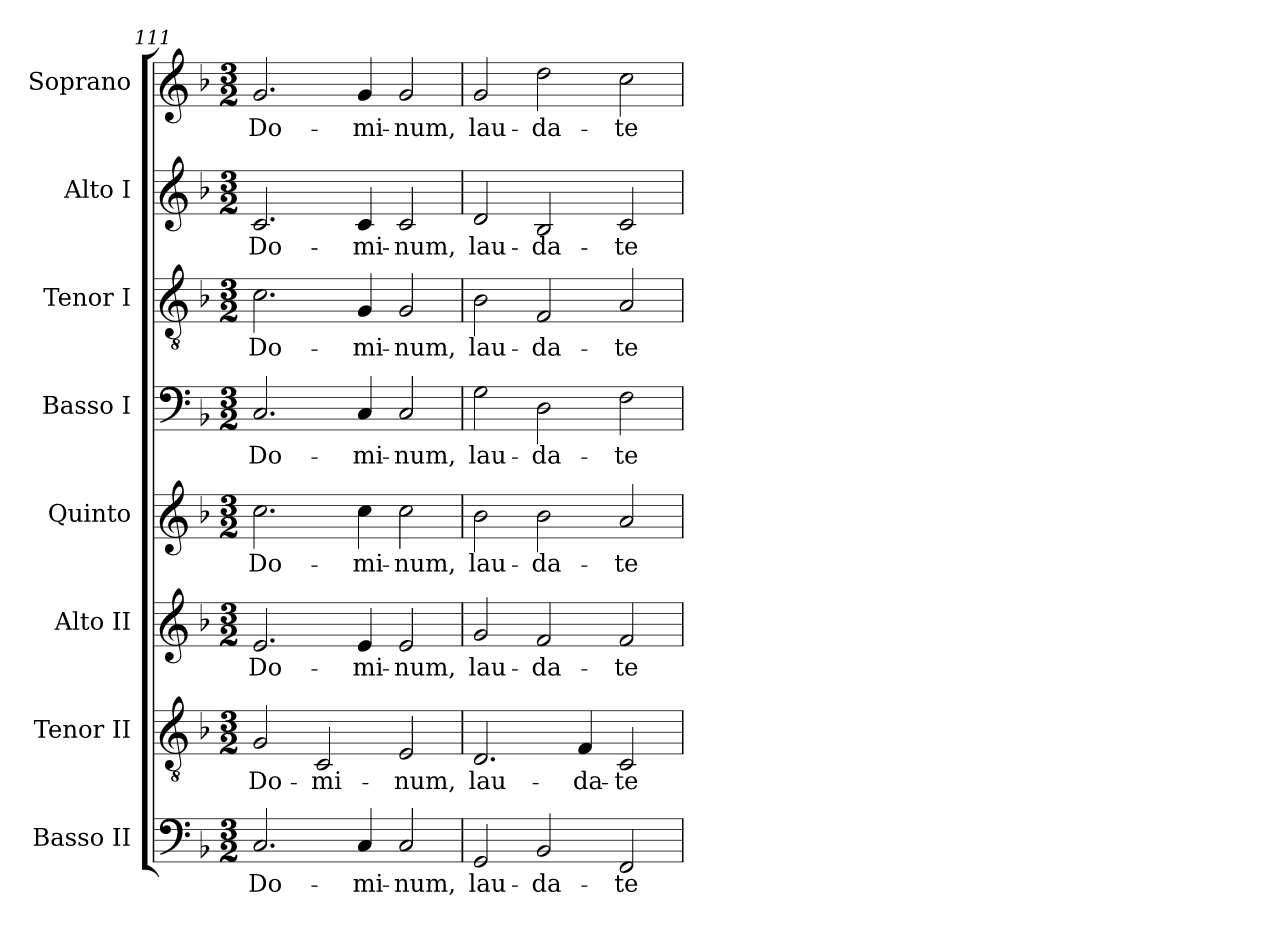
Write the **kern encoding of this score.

**kern	**text	**kern	**text	**kern	**text	**kern	**text	**kern	**text	**kern	**text	**kern	**text	**kern	**text
*part8	*part8	*part7	*part7	*part6	*part6	*part5	*part5	*part4	*part4	*part3	*part3	*part2	*part2	*part1	*part1
*staff8	*staff8	*staff7	*staff7	*staff6	*staff6	*staff5	*staff5	*staff4	*staff4	*staff3	*staff3	*staff2	*staff2	*staff1	*staff1
*I"Basso II	*	*I"Tenor II	*	*I"Alto II	*	*I"Quinto	*	*I"Basso I	*	*I"Tenor I	*	*I"Alto I	*	*I"Soprano	*
*I'B. 2	*	*I'T. 2	*	*I'A. 2	*	*I'Q.	*	*I'B. 1	*	*I'T. 1	*	*I'A. 1	*	*I'S.	*
*clefF4	*	*clefGv2	*	*clefG2	*	*clefG2	*	*clefF4	*	*clefGv2	*	*clefG2	*	*clefG2	*
*	*	*ITrd7c12	*	*	*	*	*	*	*	*ITrd7c12	*	*	*	*	*
*k[b-]	*	*k[b-]	*	*k[b-]	*	*k[b-]	*	*k[b-]	*	*k[b-]	*	*k[b-]	*	*k[b-]	*
*F:	*	*F:	*	*F:	*	*F:	*	*F:	*	*F:	*	*F:	*	*F:	*
*M3/2	*	*M3/2	*	*M3/2	*	*M3/2	*	*M3/2	*	*M3/2	*	*M3/2	*	*M3/2	*
=111	=111	=111	=111	=111	=111	=111	=111	=111	=111	=111	=111	=111	=111	=111	=111
!	!LO:LY:b:color=#000000	!	!	!	!	!	!	!	!	!	!	!	!	!	!
!	!	!	!LO:LY:b:color=#000000	!	!	!	!	!	!	!	!	!	!	!	!
!	!	!	!	!	!LO:LY:b:color=#000000	!	!	!	!	!	!	!	!	!	!
!	!	!	!	!	!	!	!LO:LY:b:color=#000000	!	!	!	!	!	!	!	!
!	!	!	!	!	!	!	!	!	!LO:LY:b:color=#000000	!	!	!	!	!	!
!	!	!	!	!	!	!	!	!	!	!	!LO:LY:b:color=#000000	!	!	!	!
!	!	!	!	!	!	!	!	!	!	!	!	!	!LO:LY:b:color=#000000	!	!
!	!	!	!	!	!	!	!	!	!	!	!	!	!	!	!LO:LY:b:color=#000000
2.Ci/	Do-	2GGi/	Do-	2.ei/	Do-	2.cci\	Do-	2.Ci/	Do-	2.Ci\	Do-	2.ci/	Do-	2.gi/	Do-
!	!	!	!LO:LY:b:color=#000000	!	!	!	!	!	!	!	!	!	!	!	!
.	.	2CCi/	-mi-	.	.	.	.	.	.	.	.	.	.	.	.
!	!LO:LY:b:color=#000000	!	!	!	!	!	!	!	!	!	!	!	!	!	!
!	!	!	!	!	!LO:LY:b:color=#000000	!	!	!	!	!	!	!	!	!	!
!	!	!	!	!	!	!	!LO:LY:b:color=#000000	!	!	!	!	!	!	!	!
!	!	!	!	!	!	!	!	!	!LO:LY:b:color=#000000	!	!	!	!	!	!
!	!	!	!	!	!	!	!	!	!	!	!LO:LY:b:color=#000000	!	!	!	!
!	!	!	!	!	!	!	!	!	!	!	!	!	!LO:LY:b:color=#000000	!	!
!	!	!	!	!	!	!	!	!	!	!	!	!	!	!	!LO:LY:b:color=#000000
4Ci/	-mi-	.	.	4ei/	-mi-	4cci\	-mi-	4Ci/	-mi-	4GGi/	-mi-	4ci/	-mi-	4gi/	-mi-
!	!LO:LY:b:color=#000000	!	!	!	!	!	!	!	!	!	!	!	!	!	!
!	!	!	!LO:LY:b:color=#000000	!	!	!	!	!	!	!	!	!	!	!	!
!	!	!	!	!	!LO:LY:b:color=#000000	!	!	!	!	!	!	!	!	!	!
!	!	!	!	!	!	!	!LO:LY:b:color=#000000	!	!	!	!	!	!	!	!
!	!	!	!	!	!	!	!	!	!LO:LY:b:color=#000000	!	!	!	!	!	!
!	!	!	!	!	!	!	!	!	!	!	!LO:LY:b:color=#000000	!	!	!	!
!	!	!	!	!	!	!	!	!	!	!	!	!	!LO:LY:b:color=#000000	!	!
!	!	!	!	!	!	!	!	!	!	!	!	!	!	!	!LO:LY:b:color=#000000
2Ci/	-num,	2EEi/	-num,	2ei/	-num,	2cci\	-num,	2Ci/	-num,	2GGi/	-num,	2ci/	-num,	2gi/	-num,
=112	=112	=112	=112	=112	=112	=112	=112	=112	=112	=112	=112	=112	=112	=112	=112
!	!LO:LY:b:color=#000000	!	!	!	!	!	!	!	!	!	!	!	!	!	!
!	!	!	!LO:LY:b:color=#000000	!	!	!	!	!	!	!	!	!	!	!	!
!	!	!	!	!	!LO:LY:b:color=#000000	!	!	!	!	!	!	!	!	!	!
!	!	!	!	!	!	!	!LO:LY:b:color=#000000	!	!	!	!	!	!	!	!
!	!	!	!	!	!	!	!	!	!LO:LY:b:color=#000000	!	!	!	!	!	!
!	!	!	!	!	!	!	!	!	!	!	!LO:LY:b:color=#000000	!	!	!	!
!	!	!	!	!	!	!	!	!	!	!	!	!	!LO:LY:b:color=#000000	!	!
!	!	!	!	!	!	!	!	!	!	!	!	!	!	!	!LO:LY:b:color=#000000
2GGi/	lau-	2.DDi/	lau-	2gi/	lau-	2b-i\	lau-	2Gi\	lau-	2BB-i\	lau-	2di/	lau-	2gi/	lau-
!	!LO:LY:b:color=#000000	!	!	!	!	!	!	!	!	!	!	!	!	!	!
!	!	!	!	!	!LO:LY:b:color=#000000	!	!	!	!	!	!	!	!	!	!
!	!	!	!	!	!	!	!LO:LY:b:color=#000000	!	!	!	!	!	!	!	!
!	!	!	!	!	!	!	!	!	!LO:LY:b:color=#000000	!	!	!	!	!	!
!	!	!	!	!	!	!	!	!	!	!	!LO:LY:b:color=#000000	!	!	!	!
!	!	!	!	!	!	!	!	!	!	!	!	!	!LO:LY:b:color=#000000	!	!
!	!	!	!	!	!	!	!	!	!	!	!	!	!	!	!LO:LY:b:color=#000000
2BB-i/	-da-	.	.	2fi/	-da-	2b-i\	-da-	2Di\	-da-	2FFi/	-da-	2B-i/	-da-	2ddi\	-da-
!	!	!	!LO:LY:b:color=#000000	!	!	!	!	!	!	!	!	!	!	!	!
.	.	4FFi/	-da-	.	.	.	.	.	.	.	.	.	.	.	.
!	!LO:LY:b:color=#000000	!	!	!	!	!	!	!	!	!	!	!	!	!	!
!	!	!	!LO:LY:b:color=#000000	!	!	!	!	!	!	!	!	!	!	!	!
!	!	!	!	!	!LO:LY:b:color=#000000	!	!	!	!	!	!	!	!	!	!
!	!	!	!	!	!	!	!LO:LY:b:color=#000000	!	!	!	!	!	!	!	!
!	!	!	!	!	!	!	!	!	!LO:LY:b:color=#000000	!	!	!	!	!	!
!	!	!	!	!	!	!	!	!	!	!	!LO:LY:b:color=#000000	!	!	!	!
!	!	!	!	!	!	!	!	!	!	!	!	!	!LO:LY:b:color=#000000	!	!
!	!	!	!	!	!	!	!	!	!	!	!	!	!	!	!LO:LY:b:color=#000000
2FFi/	-te	2CCi/	-te	2fi/	-te	2ai/	-te	2Fi\	-te	2AAi/	-te	2ci/	-te	2cci\	-te
=	=	=	=	=	=	=	=	=	=	=	=	=	=	=	=
*-	*-	*-	*-	*-	*-	*-	*-	*-	*-	*-	*-	*-	*-	*-	*-
